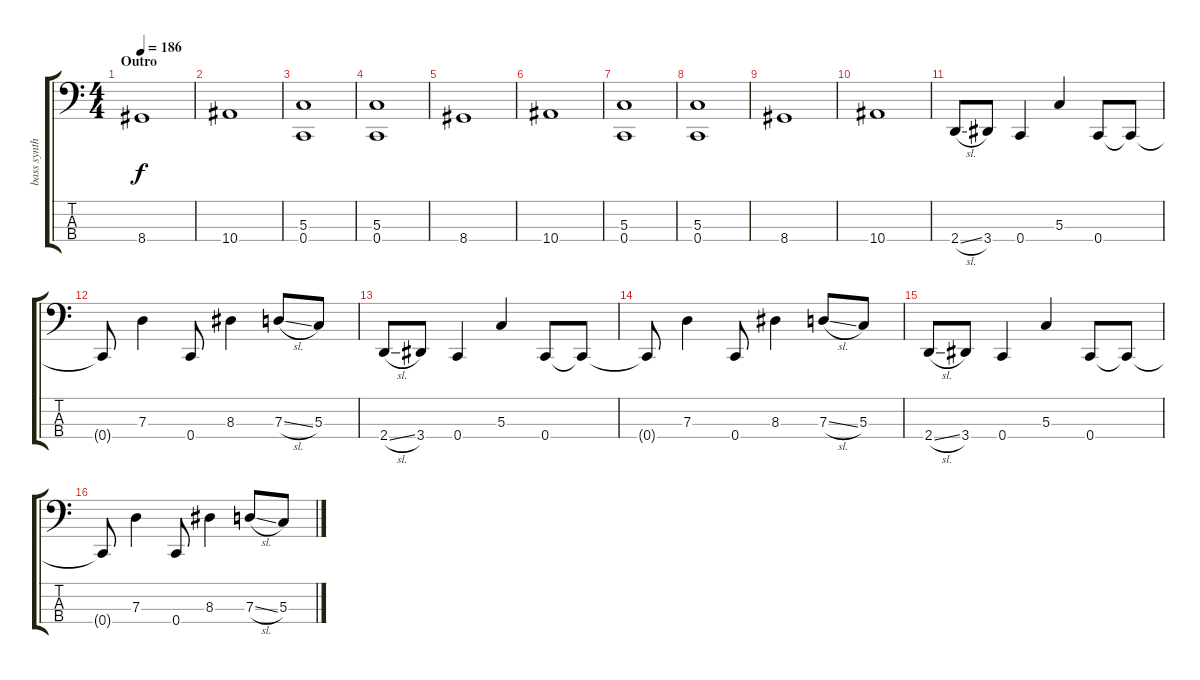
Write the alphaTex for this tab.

\track ("bass synth" "bass synth") {instrument fretlessbass}
\staff {score tabs}
\tuning (F2 C2 G1 C1) {hide}
\ts (4 4)
\section ("" "Outro")
\tempo 186
\clef f4
\ks c
8.4.1{dy f} |
10.4.1 |
(5.3 0.4).1 |
(5.3 0.4).1 |
8.4.1 |
10.4.1 |
(5.3 0.4).1 |
(5.3 0.4).1 |
8.4.1 |
10.4.1 |
2.4{sl}.8{volume 8 instrument fretlessbass} 3.4.8 0.4.4 5.3.4 0.4.8 0.4{t}.8 |
0.4{t}.8 7.3.4 0.4.8 8.3.4 7.3{sl}.8 5.3.8 |
2.4{sl}.8 3.4.8 0.4.4 5.3.4 0.4.8 0.4{t}.8 |
0.4{t}.8 7.3.4 0.4.8 8.3.4 7.3{sl}.8 5.3.8 |
2.4{sl}.8{volume 0} 3.4.8 0.4.4 5.3.4 0.4.8 0.4{t}.8 |
0.4{t}.8 7.3.4 0.4.8 8.3.4 7.3{sl}.8 5.3.8
